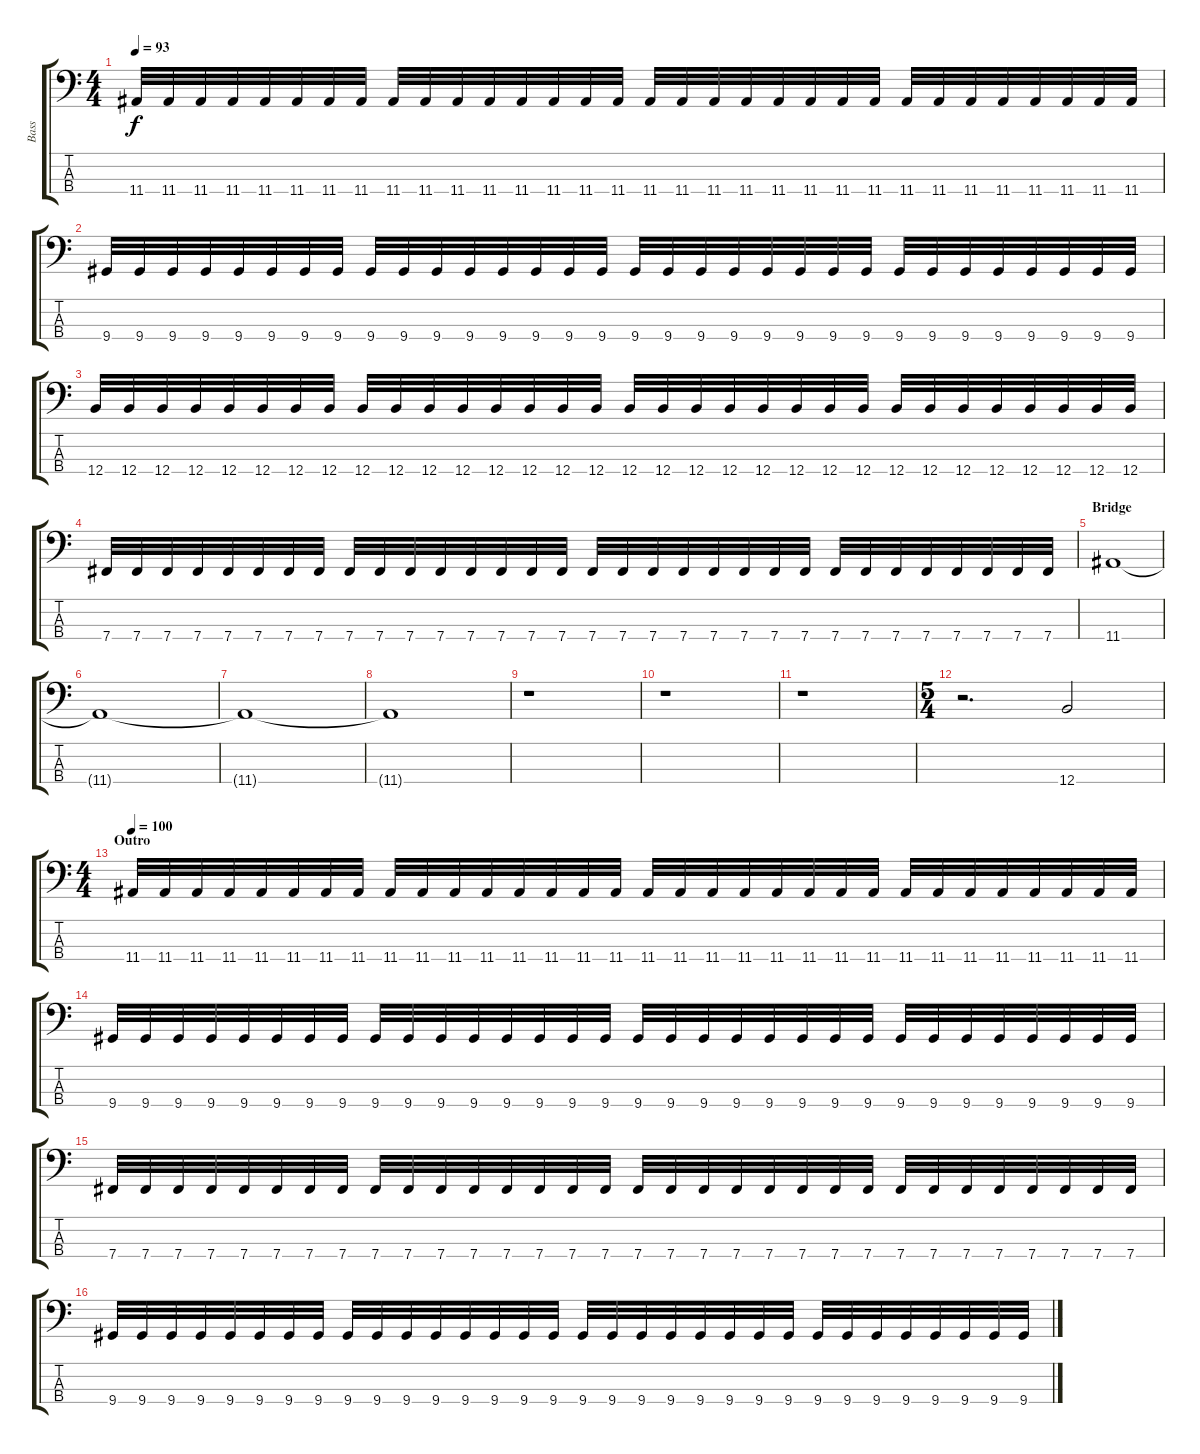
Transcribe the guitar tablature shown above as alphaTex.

\track ("Bass" "Bass") {instrument electricbassfinger}
\staff {score tabs}
\tuning (E2 B1 Gb1 B0) {hide}
\ts (4 4)
\tempo 93
\clef f4
\ks c
11.4.32{dy f} 11.4.32 11.4.32 11.4.32 11.4.32 11.4.32 11.4.32 11.4.32 11.4.32 11.4.32 11.4.32 11.4.32 11.4.32 11.4.32 11.4.32 11.4.32 11.4.32 11.4.32 11.4.32 11.4.32 11.4.32 11.4.32 11.4.32 11.4.32 11.4.32 11.4.32 11.4.32 11.4.32 11.4.32 11.4.32 11.4.32 11.4.32 |
9.4.32 9.4.32 9.4.32 9.4.32 9.4.32 9.4.32 9.4.32 9.4.32 9.4.32 9.4.32 9.4.32 9.4.32 9.4.32 9.4.32 9.4.32 9.4.32 9.4.32 9.4.32 9.4.32 9.4.32 9.4.32 9.4.32 9.4.32 9.4.32 9.4.32 9.4.32 9.4.32 9.4.32 9.4.32 9.4.32 9.4.32 9.4.32 |
12.4.32 12.4.32 12.4.32 12.4.32 12.4.32 12.4.32 12.4.32 12.4.32 12.4.32 12.4.32 12.4.32 12.4.32 12.4.32 12.4.32 12.4.32 12.4.32 12.4.32 12.4.32 12.4.32 12.4.32 12.4.32 12.4.32 12.4.32 12.4.32 12.4.32 12.4.32 12.4.32 12.4.32 12.4.32 12.4.32 12.4.32 12.4.32 |
7.4.32 7.4.32 7.4.32 7.4.32 7.4.32 7.4.32 7.4.32 7.4.32 7.4.32 7.4.32 7.4.32 7.4.32 7.4.32 7.4.32 7.4.32 7.4.32 7.4.32 7.4.32 7.4.32 7.4.32 7.4.32 7.4.32 7.4.32 7.4.32 7.4.32 7.4.32 7.4.32 7.4.32 7.4.32 7.4.32 7.4.32 7.4.32 |
\section ("" "Bridge")
11.4.1{volume 10} |
11.4{t}.1{volume 7} |
11.4{t}.1{volume 3} |
11.4{t}.1{volume 0} |
r.1 |
r.1 |
r.1 |
\ts (5 4)
r.2{d} 12.4.2 |
\ts (4 4)
\section ("" "Outro")
\tempo 100
11.4.32{instrument electricbasspick} 11.4.32 11.4.32 11.4.32 11.4.32 11.4.32 11.4.32 11.4.32 11.4.32 11.4.32 11.4.32 11.4.32 11.4.32 11.4.32 11.4.32 11.4.32 11.4.32 11.4.32 11.4.32 11.4.32 11.4.32 11.4.32 11.4.32 11.4.32 11.4.32 11.4.32 11.4.32 11.4.32 11.4.32 11.4.32 11.4.32 11.4.32 |
9.4.32 9.4.32 9.4.32 9.4.32 9.4.32 9.4.32 9.4.32 9.4.32 9.4.32 9.4.32 9.4.32 9.4.32 9.4.32 9.4.32 9.4.32 9.4.32 9.4.32 9.4.32 9.4.32 9.4.32 9.4.32 9.4.32 9.4.32 9.4.32 9.4.32 9.4.32 9.4.32 9.4.32 9.4.32 9.4.32 9.4.32 9.4.32 |
7.4.32 7.4.32 7.4.32 7.4.32 7.4.32 7.4.32 7.4.32 7.4.32 7.4.32 7.4.32 7.4.32 7.4.32 7.4.32 7.4.32 7.4.32 7.4.32 7.4.32 7.4.32 7.4.32 7.4.32 7.4.32 7.4.32 7.4.32 7.4.32 7.4.32 7.4.32 7.4.32 7.4.32 7.4.32 7.4.32 7.4.32 7.4.32 |
9.4.32 9.4.32 9.4.32 9.4.32 9.4.32 9.4.32 9.4.32 9.4.32 9.4.32 9.4.32 9.4.32 9.4.32 9.4.32 9.4.32 9.4.32 9.4.32 9.4.32 9.4.32 9.4.32 9.4.32 9.4.32 9.4.32 9.4.32 9.4.32 9.4.32 9.4.32 9.4.32 9.4.32 9.4.32 9.4.32 9.4.32 9.4.32
